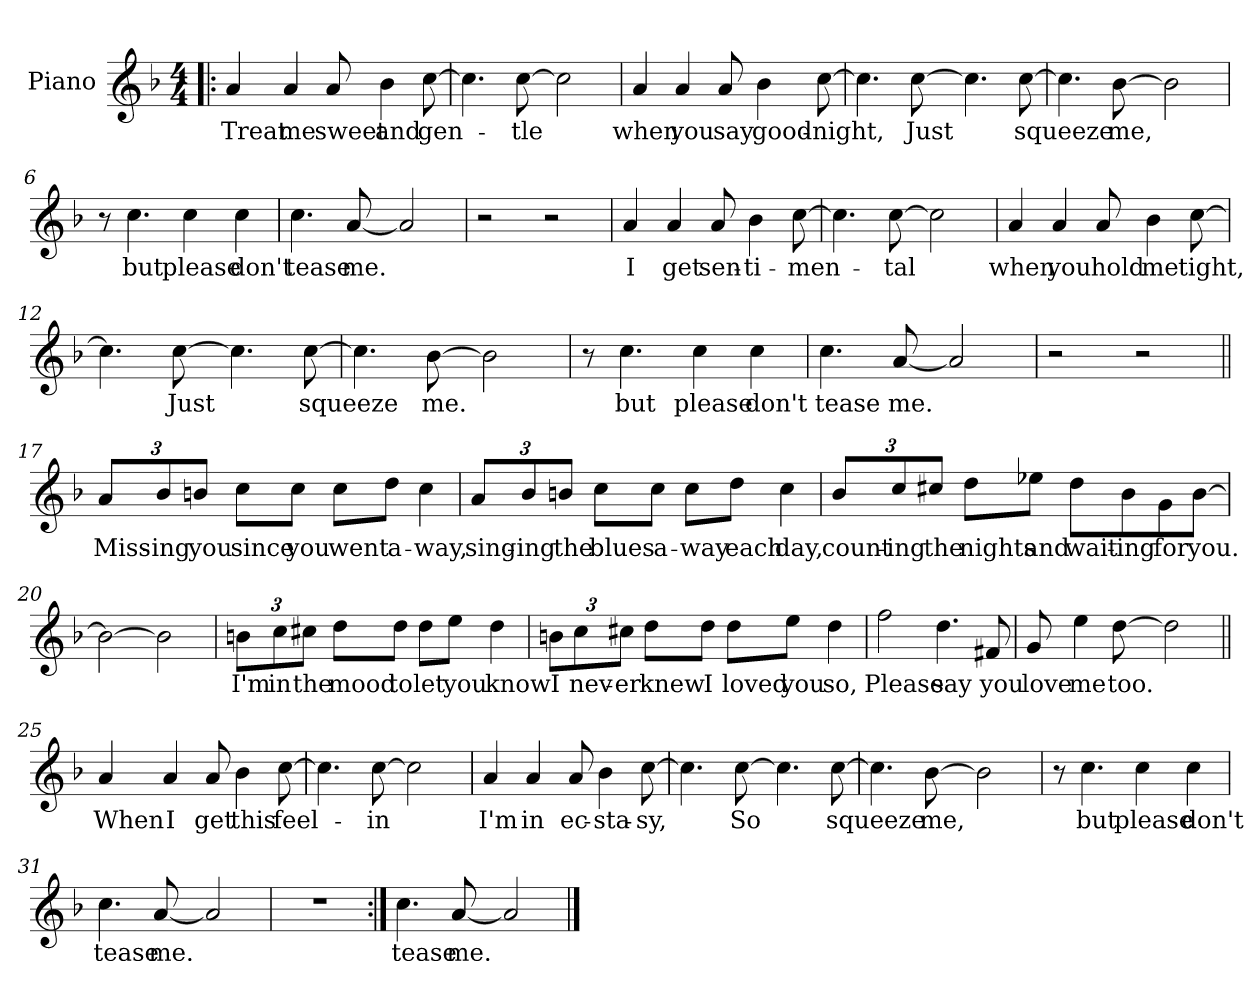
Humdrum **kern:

**kern	**text
*part1	*part1
*staff1	*staff1
*I"Piano	*
*I'Pno.	*
*clefG2	*
*k[b-]	*
*F:	*
*M4/4	*
=1!|:	=1!|:
4a/	Treat
4a/	me
8a/	sweet
4b-\	and
[8cc\	gen-
=2	=2
4.cc\]	.
[8cc\	-tle
2cc\]	.
=3	=3
4a/	when
4a/	you
8a/	say
4b-\	good-
[8cc\	-night,
!!LO:LB:g=z
=4	=4
4.cc\]	.
[8cc\	Just
4.cc\]	.
[8cc\	squeeze
=5	=5
4.cc\]	.
[8b-\	me,
2b-\]	.
=6	=6
8r	.
4.cc\	but
4cc\	please
4cc\	don't
=7	=7
4.cc\	tease
[8a/	me.
2a/]	.
=8	=8
2r	.
2r	.
!!LO:LB:g=z
=9	=9
4a/	I
4a/	get
8a/	sen-
4b-\	-ti-
[8cc\	-men-
=10	=10
4.cc\]	.
[8cc\	-tal
2cc\]	.
=11	=11
4a/	when
4a/	you
8a/	hold
4b-\	me
[8cc\	tight,
!!LO:LB:g=z
=12	=12
4.cc\]	.
[8cc\	Just
4.cc\]	.
[8cc\	squeeze
=13	=13
4.cc\]	.
[8b-\	me.
2b-\]	.
=14	=14
8r	.
4.cc\	but
4cc\	please
4cc\	don't
=15	=15
4.cc\	tease
[8a/	me.
2a/]	.
=16	=16
2r	.
2r	.
!!LO:LB:g=z
=17||	=17||
*Xbrackettup	*
12a/L	Miss-
12b-/	-ing
12bn/J	you
8cc\L	since
8cc\J	you
8cc\L	went
8dd\J	a-
4cc\	-way,
=18	=18
12a/L	sing-
12b-/	-ing
12bn/J	the
8cc\L	blues
8cc\J	a-
8cc\L	-way
8dd\J	each
4cc\	day,
!!LO:LB:g=z
=19	=19
12b-/L	count-
12cc/	-ing
12cc#X/J	the
8dd\L	nights
8ee-X\J	and
8dd\L	wait-
8b-\	-ing
8g\	for
[8b-\J	you.
=20	=20
2b-\_	.
2b-\]	.
=21	=21
12bn\L	I'm
12cc\	in
12cc#X\J	the
8dd\L	mood
8dd\J	to
8dd\L	let
8ee\J	you
4dd\	know
!!LO:LB:g=z
=22	=22
12bn\L	I
12cc\	nev-
12cc#X\J	-er
8dd\L	knew
8dd\J	I
8dd\L	loved
8ee\J	you
4dd\	so,
=23	=23
2ff\	Please
4.dd\	say
8f#X/	you
=24	=24
8g/	love
4ee\	me
[8dd\	too.
2dd\]	.
!!LO:LB:g=z
=25||	=25||
4a/	When
4a/	I
8a/	get
4b-\	this
[8cc\	feel-
=26	=26
4.cc\]	.
[8cc\	-in
2cc\]	.
=27	=27
4a/	I'm
4a/	in
8a/	ec-
4b-\	-sta-
[8cc\	-sy,
=28	=28
4.cc\]	.
[8cc\	So
4.cc\]	.
[8cc\	squeeze
!!LO:LB:g=z
=29	=29
4.cc\]	.
[8b-\	me,
2b-\]	.
=30	=30
8r	.
4.cc\	but
4cc\	please
4cc\	don't
=31	=31
4.cc\	tease
[8a/	me.
2a/]	.
=32	=32
1r	.
=33:|!	=33:|!
4.cc\	tease
[8a/	me.
2a/]	.
==	==
*-	*-
